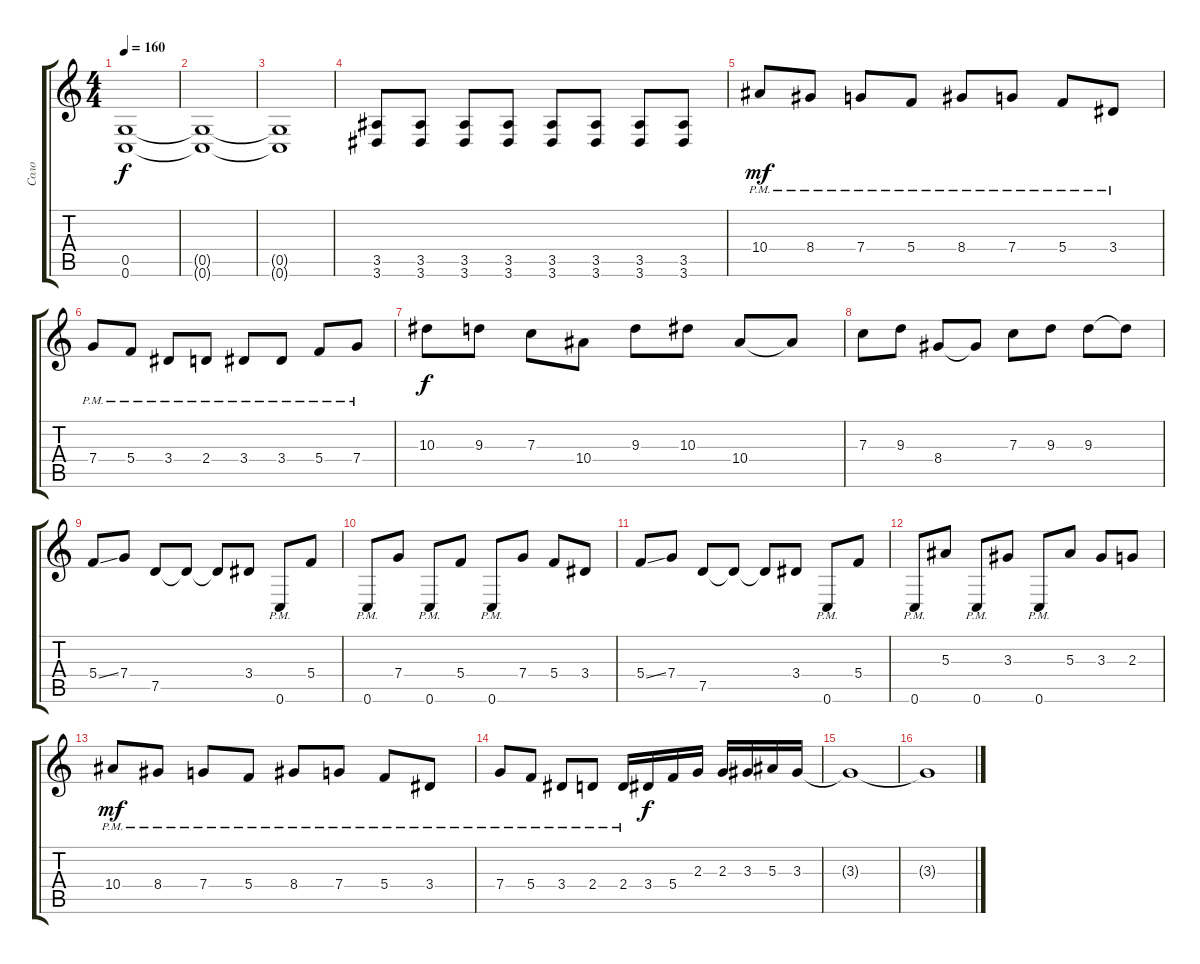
\track ("Соло" "Соло") {instrument overdrivenguitar}
\staff {score tabs}
\tuning (D4 A3 F3 C3 G2 C2) {hide}
\ts (4 4)
\tempo 160
\clef g2
\ks c
(0.5{t} 0.6{t}).1{dy f} |
(0.5{t} 0.6{t}).1 |
(0.5{t} 0.6{t}).1 |
(3.5 3.6).8 (3.5 3.6).8 (3.5 3.6).8 (3.5 3.6).8 (3.5 3.6).8 (3.5 3.6).8 (3.5 3.6).8 (3.5 3.6).8 |
10.4{pm}.8{dy mf} 8.4{pm}.8 7.4{pm}.8 5.4{pm}.8 8.4{pm}.8 7.4{pm}.8 5.4{pm}.8 3.4{pm}.8 |
7.4{pm}.8 5.4{pm}.8 3.4{pm}.8 2.4{pm}.8 3.4{pm}.8 3.4{pm}.8 5.4{pm}.8 7.4{pm}.8 |
10.3.8{dy f} 9.3.8 7.3.8 10.4.8 9.3.8 10.3.8 10.4.8 10.4{t}.8 |
7.3.8 9.3.8 8.4.8 8.4{t}.8 7.3.8 9.3.8 9.3.8 9.3{t}.8 |
5.4{ss}.8 7.4.8 7.5.8 7.5{t}.8 7.5{t}.8 3.4.8 0.6{pm}.8 5.4.8 |
0.6{pm}.8 7.4.8 0.6{pm}.8 5.4.8 0.6{pm}.8 7.4.8 5.4.8 3.4.8 |
5.4{ss}.8 7.4.8 7.5.8 7.5{t}.8 7.5{t}.8 3.4.8 0.6{pm}.8 5.4.8 |
0.6{pm}.8 5.3.8 0.6{pm}.8 3.3.8 0.6{pm}.8 5.3.8 3.3.8 2.3.8 |
10.4{pm}.8{dy mf} 8.4{pm}.8 7.4{pm}.8 5.4{pm}.8 8.4{pm}.8 7.4{pm}.8 5.4{pm}.8 3.4{pm}.8 |
7.4{pm}.8 5.4{pm}.8 3.4{pm}.8 2.4{pm}.8 2.4{pm}.16 3.4.16{dy f} 5.4.16 2.3.16 2.3.16 3.3.16 5.3.16 3.3.16 |
3.3{t}.1 |
3.3{t}.1
